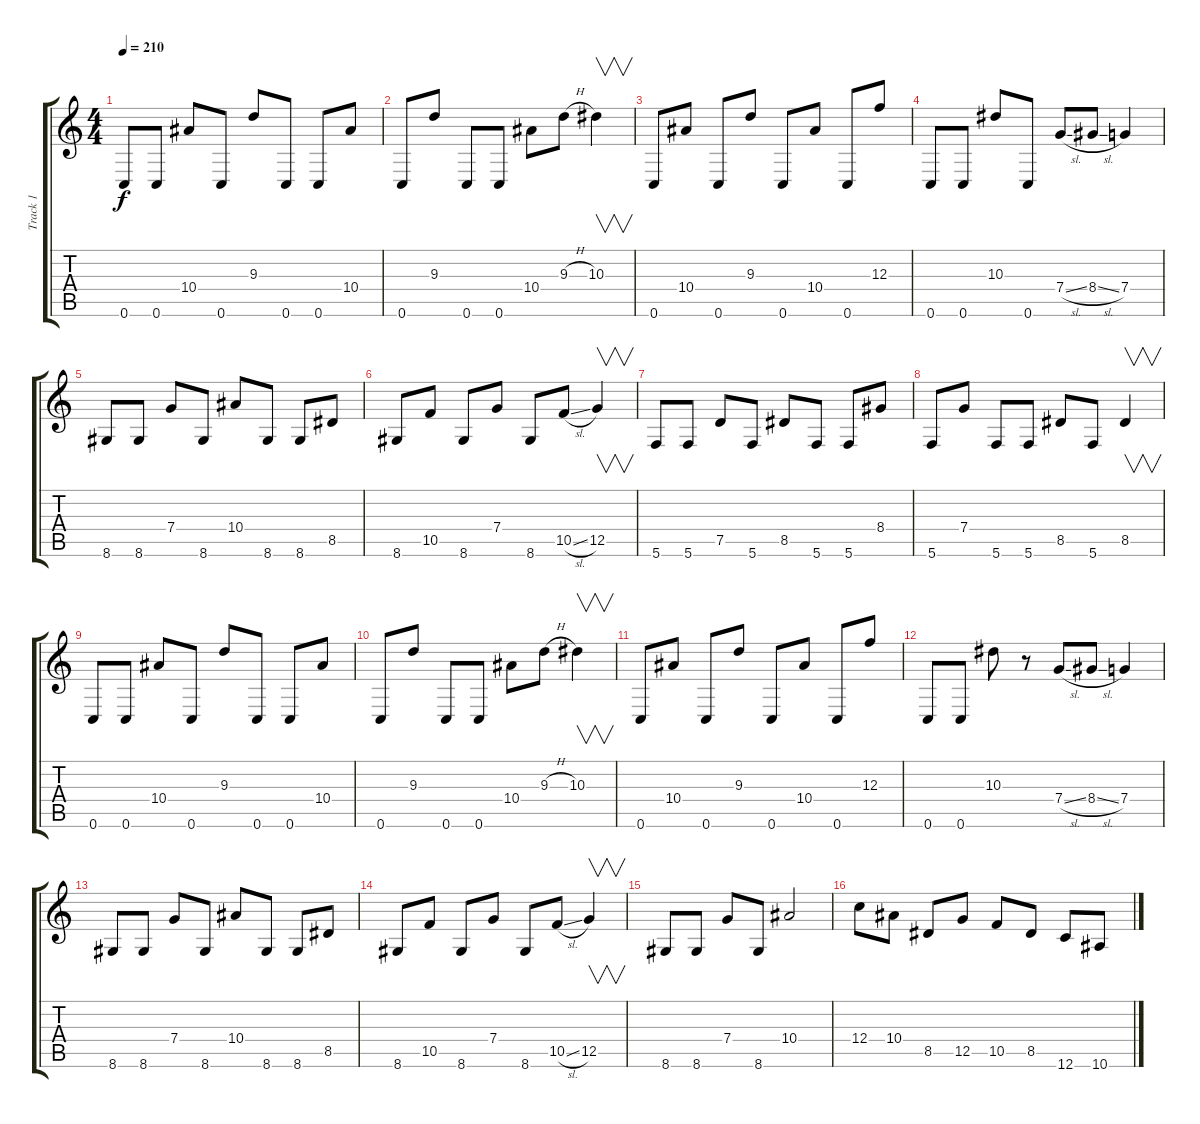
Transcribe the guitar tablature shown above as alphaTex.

\track ("Track 1" "Track 1") {instrument distortionguitar}
\staff {score tabs}
\tuning (D4 A3 F3 C3 G2 C2) {hide}
\ts (4 4)
\tempo 210
\clef g2
\ks c
0.6.8{dy f} 0.6.8 10.4.8 0.6.8 9.3.8 0.6.8 0.6.8 10.4.8 |
0.6.8 9.3.8 0.6.8 0.6.8 10.4.8 9.3{h}.8 10.3.4{v} |
0.6.8 10.4.8 0.6.8 9.3.8 0.6.8 10.4.8 0.6.8 12.3.8 |
0.6.8 0.6.8 10.3.8 0.6.8 7.4{sl}.8 8.4{sl}.8 7.4.4 |
8.6.8 8.6.8 7.4.8 8.6.8 10.4.8 8.6.8 8.6.8 8.5.8 |
8.6.8 10.5.8 8.6.8 7.4.8 8.6.8 10.5{sl}.8 12.5.4{v} |
5.6.8 5.6.8 7.5.8 5.6.8 8.5.8 5.6.8 5.6.8 8.4.8 |
5.6.8 7.4.8 5.6.8 5.6.8 8.5.8 5.6.8 8.5.4{v} |
0.6.8 0.6.8 10.4.8 0.6.8 9.3.8 0.6.8 0.6.8 10.4.8 |
0.6.8 9.3.8 0.6.8 0.6.8 10.4.8 9.3{h}.8 10.3.4{v} |
0.6.8 10.4.8 0.6.8 9.3.8 0.6.8 10.4.8 0.6.8 12.3.8 |
0.6.8 0.6.8 10.3.8 r.8 7.4{sl}.8 8.4{sl}.8 7.4.4 |
8.6.8 8.6.8 7.4.8 8.6.8 10.4.8 8.6.8 8.6.8 8.5.8 |
8.6.8 10.5.8 8.6.8 7.4.8 8.6.8 10.5{sl}.8 12.5.4{v} |
8.6.8 8.6.8 7.4.8 8.6.8 10.4.2 |
12.4.8 10.4.8 8.5.8 12.5.8 10.5.8 8.5.8 12.6.8 10.6.8
